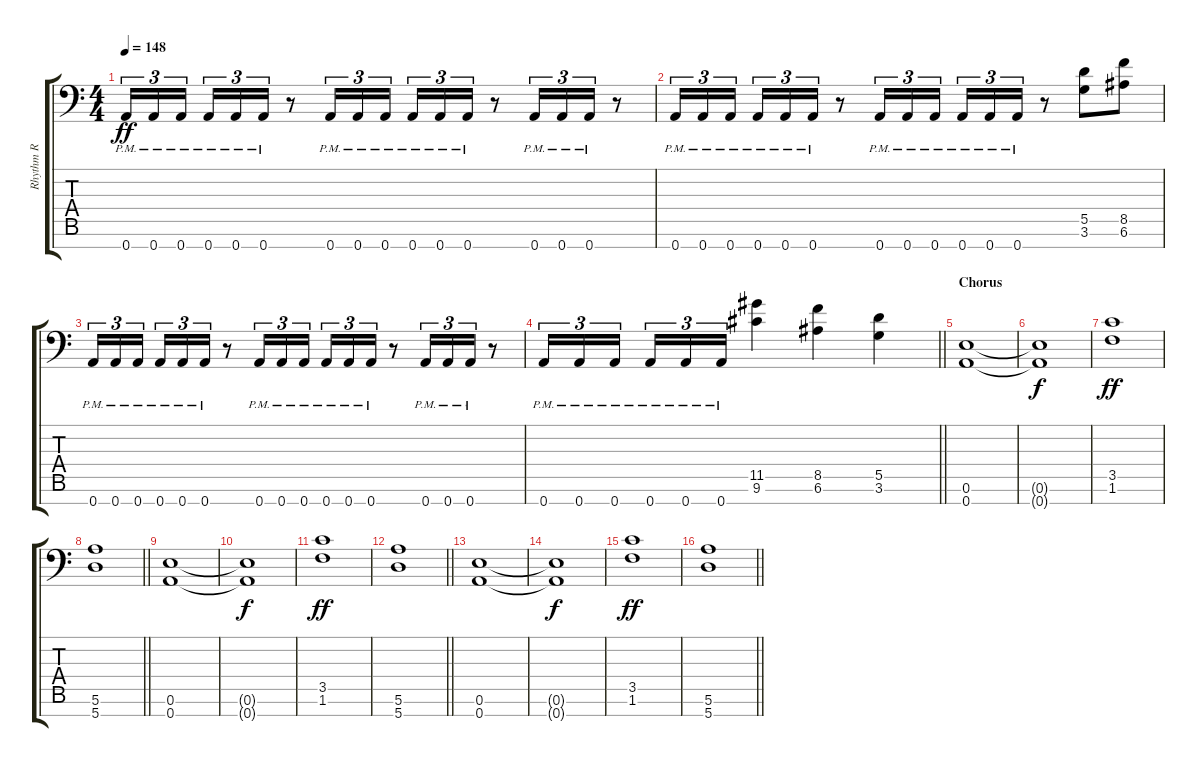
\track ("Rhythm R" "Rhythm R") {instrument overdrivenguitar}
\staff {score tabs}
\tuning (E4 B3 G3 D3 A2 E2 A1) {hide}
\ts (4 4)
\tempo 148
\clef f4
\ks c
0.7{pm}.16{tu (3 2) dy ff} 0.7{pm}.16{tu (3 2)} 0.7{pm}.16{tu (3 2) beam splitsecondary} 0.7{pm}.16{tu (3 2)} 0.7{pm}.16{tu (3 2)} 0.7{pm}.16{tu (3 2)} r.8 0.7{pm}.16{tu (3 2)} 0.7{pm}.16{tu (3 2)} 0.7{pm}.16{tu (3 2)} 0.7{pm}.16{tu (3 2)} 0.7{pm}.16{tu (3 2)} 0.7{pm}.16{tu (3 2)} r.8 0.7{pm}.16{tu (3 2)} 0.7{pm}.16{tu (3 2)} 0.7{pm}.16{tu (3 2)} r.8 |
0.7{pm}.16{tu (3 2)} 0.7{pm}.16{tu (3 2)} 0.7{pm}.16{tu (3 2) beam splitsecondary} 0.7{pm}.16{tu (3 2)} 0.7{pm}.16{tu (3 2)} 0.7{pm}.16{tu (3 2)} r.8 0.7{pm}.16{tu (3 2)} 0.7{pm}.16{tu (3 2)} 0.7{pm}.16{tu (3 2)} 0.7{pm}.16{tu (3 2)} 0.7{pm}.16{tu (3 2)} 0.7{pm}.16{tu (3 2)} r.8 (5.5 3.6).8 (8.5 6.6).8 |
0.7{pm}.16{tu (3 2)} 0.7{pm}.16{tu (3 2)} 0.7{pm}.16{tu (3 2) beam splitsecondary} 0.7{pm}.16{tu (3 2)} 0.7{pm}.16{tu (3 2)} 0.7{pm}.16{tu (3 2)} r.8 0.7{pm}.16{tu (3 2)} 0.7{pm}.16{tu (3 2)} 0.7{pm}.16{tu (3 2)} 0.7{pm}.16{tu (3 2)} 0.7{pm}.16{tu (3 2)} 0.7{pm}.16{tu (3 2)} r.8 0.7{pm}.16{tu (3 2)} 0.7{pm}.16{tu (3 2)} 0.7{pm}.16{tu (3 2)} r.8 |
\barLineRight lightlight
0.7{pm}.16{tu (3 2)} 0.7{pm}.16{tu (3 2)} 0.7{pm}.16{tu (3 2) beam splitsecondary} 0.7{pm}.16{tu (3 2)} 0.7{pm}.16{tu (3 2)} 0.7{pm}.16{tu (3 2)} (11.5 9.6).4 (8.5 6.6).4 (5.5 3.6).4 |
\section ("" "Chorus")
(0.6 0.7).1 |
(0.6{t} 0.7{t}).1{dy f} |
(3.5 1.6).1{dy ff} |
\barLineRight lightlight
(5.6 5.7).1 |
(0.6 0.7).1 |
(0.6{t} 0.7{t}).1{dy f} |
(3.5 1.6).1{dy ff} |
\barLineRight lightlight
(5.6 5.7).1 |
(0.6 0.7).1 |
(0.6{t} 0.7{t}).1{dy f} |
(3.5 1.6).1{dy ff} |
\barLineRight lightlight
(5.6 5.7).1
